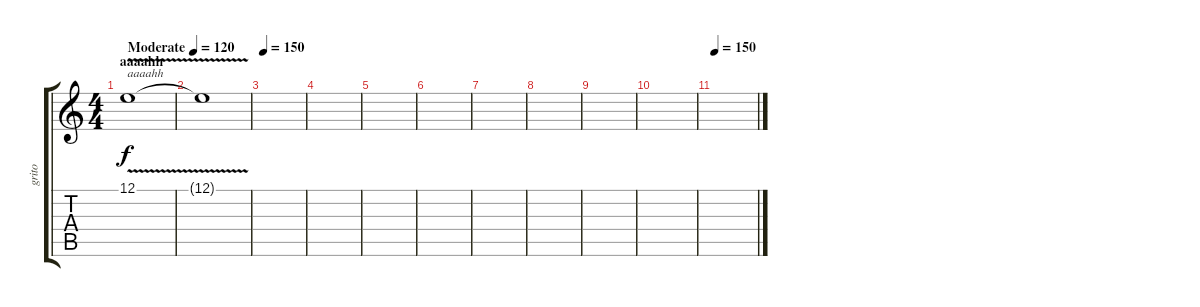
\track ("grito" "grito") {instrument choiraahs}
\staff {score tabs}
\tuning (E4 B3 G3 D3 A2 E2) {hide}
\ts (4 4)
\section ("" "aaaahh")
\tempo (120 "Moderate")
\clef g2
\ks c
12.1{v}.1{txt "aaaahh" dy f instrument choiraahs} |
12.1{t}.1 |
\tempo 150
|
|
|
|
|
|
|
|
\tempo 150
